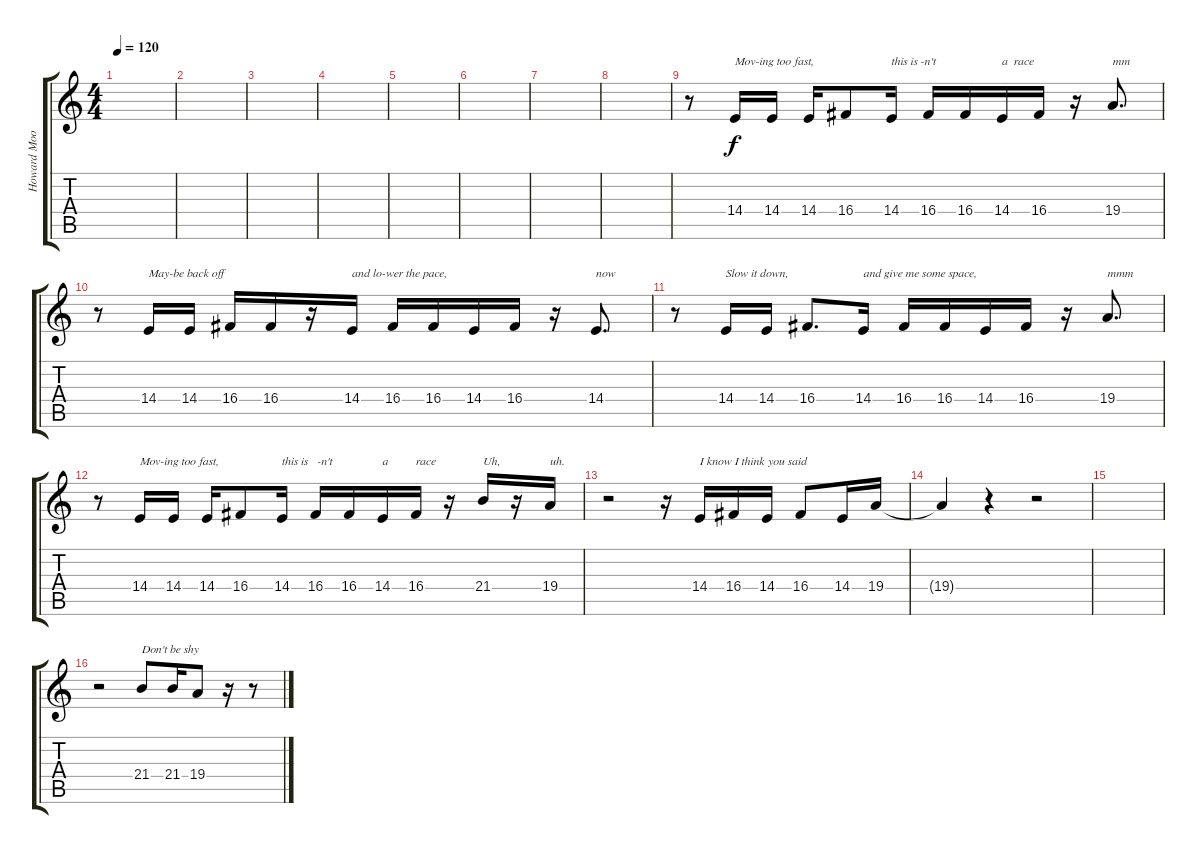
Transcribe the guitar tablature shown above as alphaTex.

\track ("Howard Moon" "Howard Moo") {instrument altosax}
\staff {score tabs}
\tuning (E4 B3 G3 D3 A2 E2) {hide}
\ts (4 4)
\tempo 120
\clef g2
\ks c
|
|
|
|
|
|
|
|
r.8 14.4.16{txt "Mov-ing too fast,"} 14.4.16 14.4.16 16.4.8 14.4.16{txt "this is -n't"} 16.4.16 16.4.16 14.4.16{txt "a  race"} 16.4.16 r.16 19.4.8{d txt "mm"} |
r.8 14.4.16{txt "May-be back off"} 14.4.16 16.4.16 16.4.16 r.16 14.4.16{txt "and lo-wer the pace,"} 16.4.16 16.4.16 14.4.16 16.4.16 r.16 14.4.8{d txt "now"} |
r.8 14.4.16{txt "Slow it down,"} 14.4.16 16.4.8{d} 14.4.16{txt "and give me some space,"} 16.4.16 16.4.16 14.4.16 16.4.16 r.16 19.4.8{d txt "mmm"} |
r.8 14.4.16{txt "Mov-ing too fast,"} 14.4.16 14.4.16 16.4.8 14.4.16{txt "this is   -n't"} 16.4.16 16.4.16 14.4.16{txt "a"} 16.4.16{txt "race"} r.16 21.4.16{txt "Uh,"} r.16 19.4.16{txt "uh."} |
r.2 r.16 14.4.16{txt "I know I think you said"} 16.4.16 14.4.16 16.4.8 14.4.16 19.4.16 |
19.4{t}.4 r.4 r.2 |
|
r.2 21.4.8{txt "Don't be shy"} 21.4.16 19.4.8 r.16 r.8
